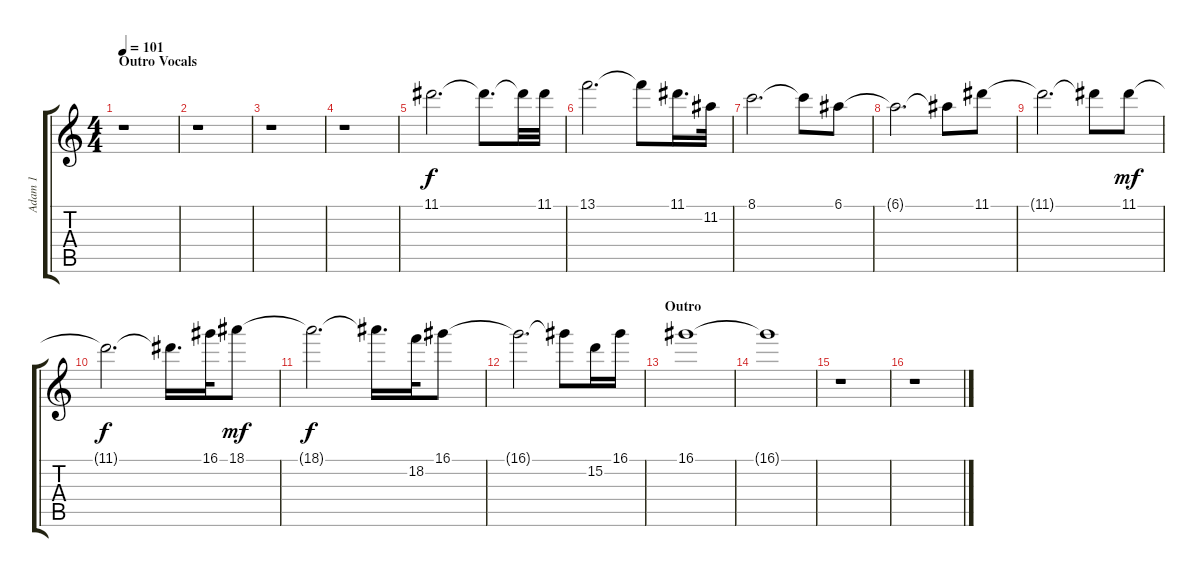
\track ("Adam 1" "Adam 1") {instrument electricguitarclean}
\staff {score tabs}
\tuning (E4 B3 G3 D3 A2 E2) {hide}
\ts (4 4)
\section ("" "Outro Vocals")
\tempo 101
\clef g2
\ks c
r.1{dy f} |
r.1 |
r.1 |
r.1 |
11.1.2{d} 11.1{t}.8{d} 11.1{t}.32 11.1.32 |
13.1.2{d} 13.1{t}.8 11.1.16{d} 11.2.32 |
8.1.2{d} 8.1{t}.8 6.1.8 |
6.1{t}.2{d} 6.1{t}.8 11.1.8 |
11.1{t}.2{d} 11.1{t}.8 11.1.8{dy mf} |
11.1{t}.2{d dy f} 11.1{t}.16{d} 16.1.32 18.1.8{dy mf} |
18.1{t}.2{d dy f} 18.1{t}.16{d} 18.2.32 16.1.8 |
16.1{t}.2{d} 16.1{t}.8 15.2.16 16.1.16 |
\section ("" "Outro")
16.1.1 |
16.1{t}.1 |
r.1 |
r.1
